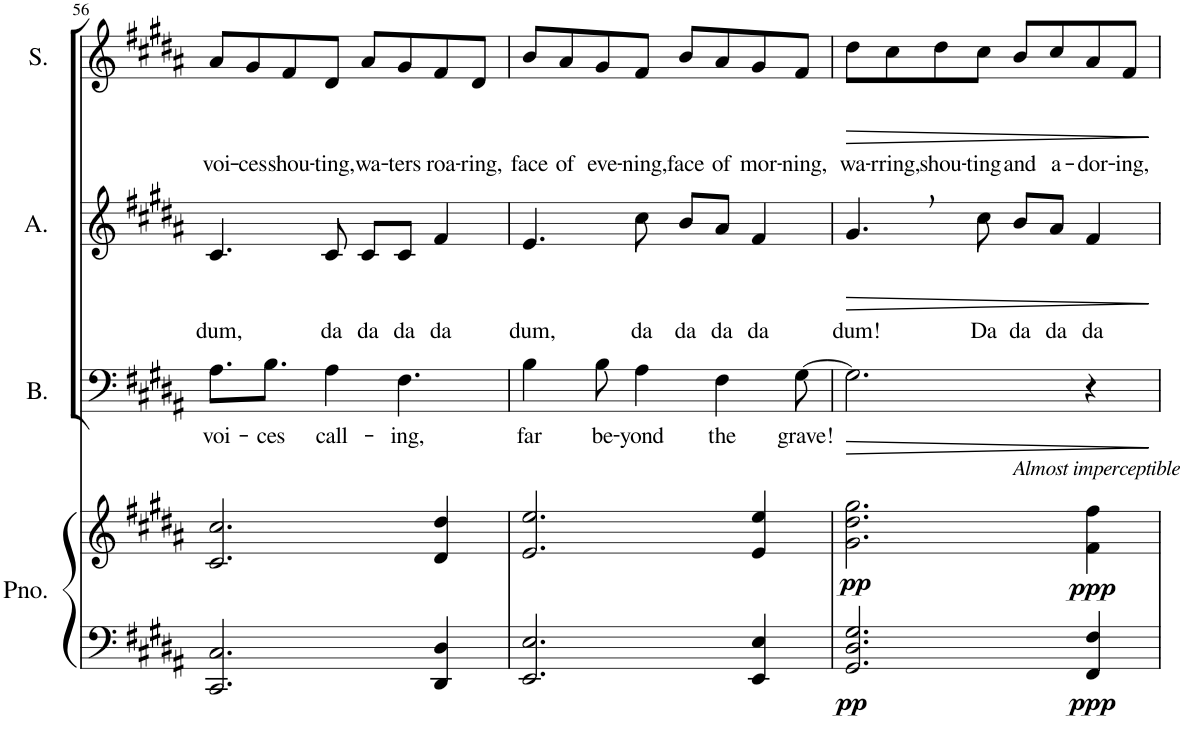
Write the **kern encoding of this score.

**kern	**kern	**dynam	**kern	**text	**dynam	**kern	**text	**dynam	**kern	**text	**dynam
*part4	*part4	*part4	*part3	*part3	*part3	*part2	*part2	*part2	*part1	*part1	*part1
*staff5	*staff4	*staff4/5	*staff3	*staff3	*staff3	*staff2	*staff2	*staff2	*staff1	*staff1	*staff1
*I"Piano	*	*	*I"Baritone	*	*	*I"Alto	*	*	*I"Soprano	*	*
*I'Pno.	*	*	*I'B.	*	*	*I'A.	*	*	*I'S.	*	*
!!LO:PB:g=z
*clefF4	*clefG2	*	*clefF4	*	*	*clefG2	*	*	*clefG2	*	*
*k[f#c#g#d#a#]	*k[f#c#g#d#a#]	*	*k[f#c#g#d#a#]	*	*	*k[f#c#g#d#a#]	*	*	*k[f#c#g#d#a#]	*	*
*M4/4	*M4/4	*	*M4/4	*	*	*M4/4	*	*	*M4/4	*	*
=56	=56	=56	=56	=56	=56	=56	=56	=56	=56	=56	=56
!	!	!	!	!LO:LY:b	!	!	!LO:LY:b	!	!	!LO:LY:b	!
2.CC#/ 2.C#/	2.c#/ 2.cc#/	.	8.A#\L	voi-	.	4.c#/	dum,	.	8a#/L	voi-	.
!	!	!	!	!	!	!	!	!	!	!LO:LY:b	!
.	.	.	.	.	.	.	.	.	8g#/	-ces	.
!	!	!	!	!LO:LY:b	!	!	!	!	!	!	!
.	.	.	8.B\J	-ces	.	.	.	.	.	.	.
!	!	!	!	!	!	!	!	!	!	!LO:LY:b	!
.	.	.	.	.	.	.	.	.	8f#/	shou-	.
!	!	!	!	!LO:LY:b	!	!	!LO:LY:b	!	!	!LO:LY:b	!
.	.	.	4A#\	call-	.	8c#/	da	.	8d#/J	-ting,	.
!	!	!	!	!	!	!	!LO:LY:b	!	!	!LO:LY:b	!
.	.	.	.	.	.	8c#/L	da	.	8a#/L	wa-	.
!	!	!	!	!LO:LY:b	!	!	!LO:LY:b	!	!	!LO:LY:b	!
.	.	.	4.F#\	-ing,	.	8c#/J	da	.	8g#/	-ters	.
!	!	!	!	!	!	!	!LO:LY:b	!	!	!LO:LY:b	!
4DD#/ 4D#/	4d#/ 4dd#/	.	.	.	.	4f#/	da	.	8f#/	roa-	.
!	!	!	!	!	!	!	!	!	!	!LO:LY:b	!
.	.	.	.	.	.	.	.	.	8d#/J	-ring,	.
=57	=57	=57	=57	=57	=57	=57	=57	=57	=57	=57	=57
!	!	!	!	!LO:LY:b	!	!	!LO:LY:b	!	!	!LO:LY:b	!
2.EE/ 2.E/	2.e/ 2.ee/	.	4B\	far	.	4.e/	dum,	.	8b/L	face	.
!	!	!	!	!	!	!	!	!	!	!LO:LY:b	!
.	.	.	.	.	.	.	.	.	8a#/	of	.
!	!	!	!	!LO:LY:b	!	!	!	!	!	!LO:LY:b	!
.	.	.	8B\	be-	.	.	.	.	8g#/	eve-	.
!	!	!	!	!LO:LY:b	!	!	!LO:LY:b	!	!	!LO:LY:b	!
.	.	.	4A#\	-yond	.	8cc#\	da	.	8f#/J	-ning,	.
!	!	!	!	!	!	!	!LO:LY:b	!	!	!LO:LY:b	!
.	.	.	.	.	.	8b/L	da	.	8b/L	face	.
!	!	!	!	!LO:LY:b	!	!	!LO:LY:b	!	!	!LO:LY:b	!
.	.	.	4F#\	the	.	8a#/J	da	.	8a#/	of	.
!	!	!	!	!	!	!	!LO:LY:b	!	!	!LO:LY:b	!
4EE/ 4E/	4e/ 4ee/	.	.	.	.	4f#/	da	.	8g#/	mor-	.
!	!	!	!	!LO:LY:b	!	!	!	!	!	!LO:LY:b	!
.	.	.	[8G#\	grave!	.	.	.	.	8f#/J	-ning,	.
=58	=58	=58	=58	=58	=58	=58	=58	=58	=58	=58	=58
!	!	!LO:DY:b=2	!	!	!LO:HP:b	!	!LO:LY:b	!LO:HP:b	!	!LO:LY:b	!LO:HP:b
!	!	!LO:DY:n=1:b	!	!	!	!	!	!	!	!	!
2.GG#/ 2.D#/ 2.G#/	2.g#\ 2.dd#\ 2.gg#\	pp pp	2.G#\]	.	>	4.g#/	dum!	>	8dd#\L	wa-	>
!	!	!	!	!	!	!	!	!	!	!LO:LY:b	!
.	.	.	.	.	.	.	.	.	8cc#\	-rring,	.
!	!	!	!	!	!	!	!	!	!	!LO:LY:b	!
.	.	.	.	.	.	.	.	.	8dd#\	shou-	.
!	!	!	!	!	!	!	!LO:LY:b	!	!	!LO:LY:b	!
.	.	.	.	.	.	8cc#\	Da	.	8cc#\J	-ting	.
!	!	!	!	!	!	!	!LO:LY:b	!	!	!LO:LY:b	!
.	.	.	.	.	.	8b/L	da	.	8b/L	and	.
!	!	!	!	!	!	!	!LO:LY:b	!	!	!LO:LY:b	!
.	.	.	.	.	.	8a#/J	da	.	8cc#/	a-	.
!	!LO:TX:a:i:t=Almost imperceptible	!	!	!	!	!	!	!	!	!	!
!	!	!LO:DY:n=2:b=2	!	!	!	!	!LO:LY:b	!	!	!LO:LY:b	!
!	!	!LO:DY:n=3:b	!	!	!	!	!	!	!	!	!
4FF#/ 4F#/	4f#\ 4ff#\	ppp ppp	4r	.	.	4f#/	da	.	8a#/	-dor-	.
!	!	!	!	!	!	!	!	!	!	!LO:LY:b	!
.	.	.	.	.	.	.	.	.	8f#/J	-ing,	.
.	.	.	.	.	]	.	.	]	.	.	]
=	=	=	=	=	=	=	=	=	=	=	=
*-	*-	*-	*-	*-	*-	*-	*-	*-	*-	*-	*-
